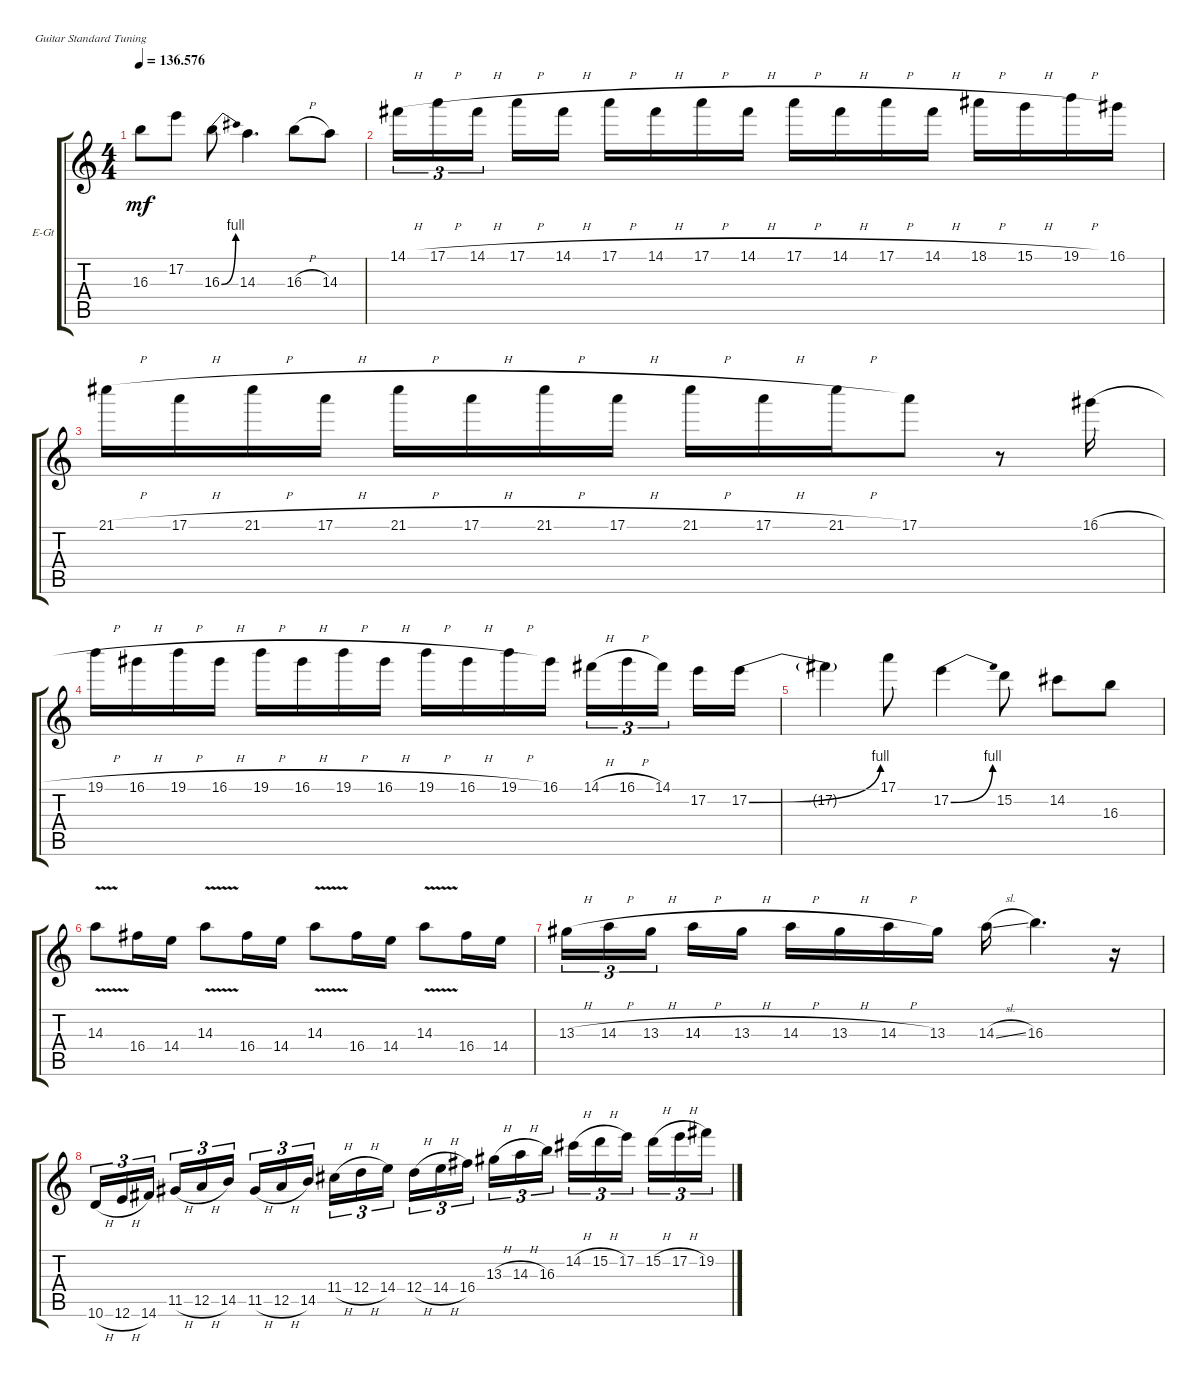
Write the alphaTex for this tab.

\defaultSystemsLayout 4
\bracketExtendMode groupsimilarinstruments
\firstSystemTrackNameOrientation horizontal
\otherSystemsTrackNameOrientation horizontal
\track ("Electric Guitar" "E-Gt") {instrument distortionguitar}
\staff {score tabs}
\tuning (E4 B3 G3 D3 A2 E2)
\ts (4 4)
\tempo
136.576
\accidentals auto
\clef g2
\ottava regular
\simile none
\scale
0.343509
\ks c
16.3{t}.8{dy mf} 17.2.8 16.3{be (bend 0 0 15 4)}.8 14.3.4{d} 16.3{h}.8 14.3.8 |
14.1{h}.16{tu (3 2)} 17.1{h}.16{tu (3 2)} 14.1{h}.16{tu (3 2)} 17.1{h}.16 14.1{h}.16 17.1{h}.16 14.1{h}.16 17.1{h}.16 14.1{h}.16 17.1{h}.16 14.1{h}.16 17.1{h}.16 14.1{h}.16 18.1{h}.16 15.1{h}.16 19.1{h}.16 16.1.16 |
21.1{h}.16 17.1{h}.16 21.1{h}.16 17.1{h}.16 21.1{h}.16 17.1{h}.16 21.1{h}.16 17.1{h}.16 21.1{h}.16 17.1{h}.16 21.1{h}.16 17.1.8 r.8 16.1{h}.16 |
19.1{h}.16 16.1{h}.16 19.1{h}.16 16.1{h}.16 19.1{h}.16 16.1{h}.16 19.1{h}.16 16.1{h}.16 19.1{h}.16 16.1{h}.16 19.1{h}.16 16.1.16 14.1{h}.16{tu (3 2)} 16.1{h}.16{tu (3 2)} 14.1.16{tu (3 2)} 17.2.16 17.2{be (bend 0 0 15 4)}.16 |
17.2{t}.4 17.1.8 17.2{be (bend 0 0 15 4)}.4 15.2.8 14.2.8 16.3.8 |
14.3{v}.8 16.4.16 14.4.16 14.3{v}.8 16.4.16 14.4.16 14.3{v}.8 16.4.16 14.4.16 14.3{v}.8 16.4.16 14.4.16 |
13.3{h}.16{tu (3 2)} 14.3{h}.16{tu (3 2)} 13.3{h}.16{tu (3 2)} 14.3{h}.16 13.3{h}.16 14.3{h}.16 13.3{h}.16 14.3{h}.16 13.3.16 14.3{sl}.16 16.3.4{d} r.16 |
10.6{h}.16{tu (3 2)} 12.6{h}.16{tu (3 2)} 14.6.16{tu (3 2)} 11.5{h}.16{tu (3 2)} 12.5{h}.16{tu (3 2)} 14.5.16{tu (3 2)} 11.5{h}.16{tu (3 2)} 12.5{h}.16{tu (3 2)} 14.5.16{tu (3 2)} 11.4{h}.16{tu (3 2)} 12.4{h}.16{tu (3 2)} 14.4.16{tu (3 2)} 12.4{h}.16{tu (3 2)} 14.4{h}.16{tu (3 2)} 16.4.16{tu (3 2)} 13.3{h}.16{tu (3 2)} 14.3{h}.16{tu (3 2)} 16.3.16{tu (3 2)} 14.2{h}.16{tu (3 2)} 15.2{h}.16{tu (3 2)} 17.2.16{tu (3 2)} 15.2{h}.16{tu (3 2)} 17.2{h}.16{tu (3 2)} 19.2.16{tu (3 2)}
